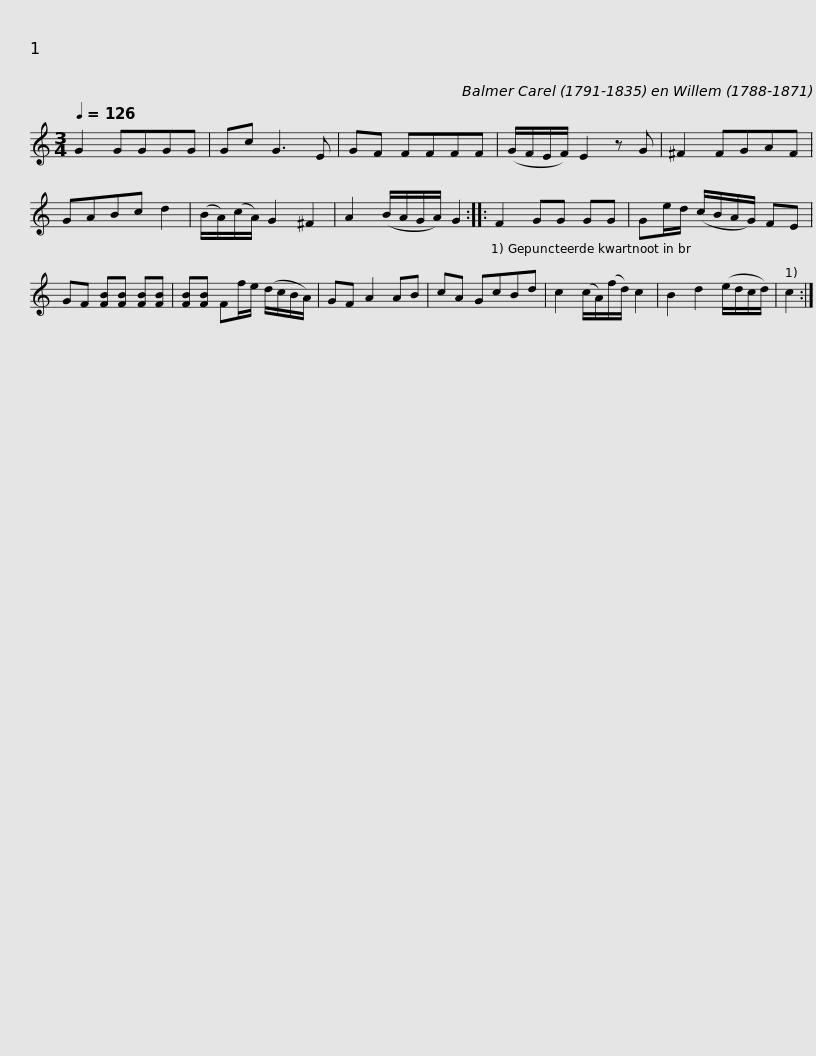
X:1
L:1/8
Q:1/4=126
M:3/4
I:linebreak $
K:C
V:1 treble
V:1
 G2 GGGG | Gc G3 E | GF FFFF | (G/F/E/F/) E2 z G | ^F2 FGAF | %5
 GABc d2 | (B/A/)(c/A/) G2 ^F2 | A2 (B/A/G/A/) G2 ::$ F2 GG GG | Ge/d/ (c/B/A/G/) FE | %10
 GF [FB][FB] [FB][FB] | [FB][FB] Ff/e/ (d/c/B/A/) | GF A2 AB | cA GcBd | c2 (c/A/)(f/d/) c2 | %15
 B2 d2 (e/d/c/d/) | c2 :| %17
